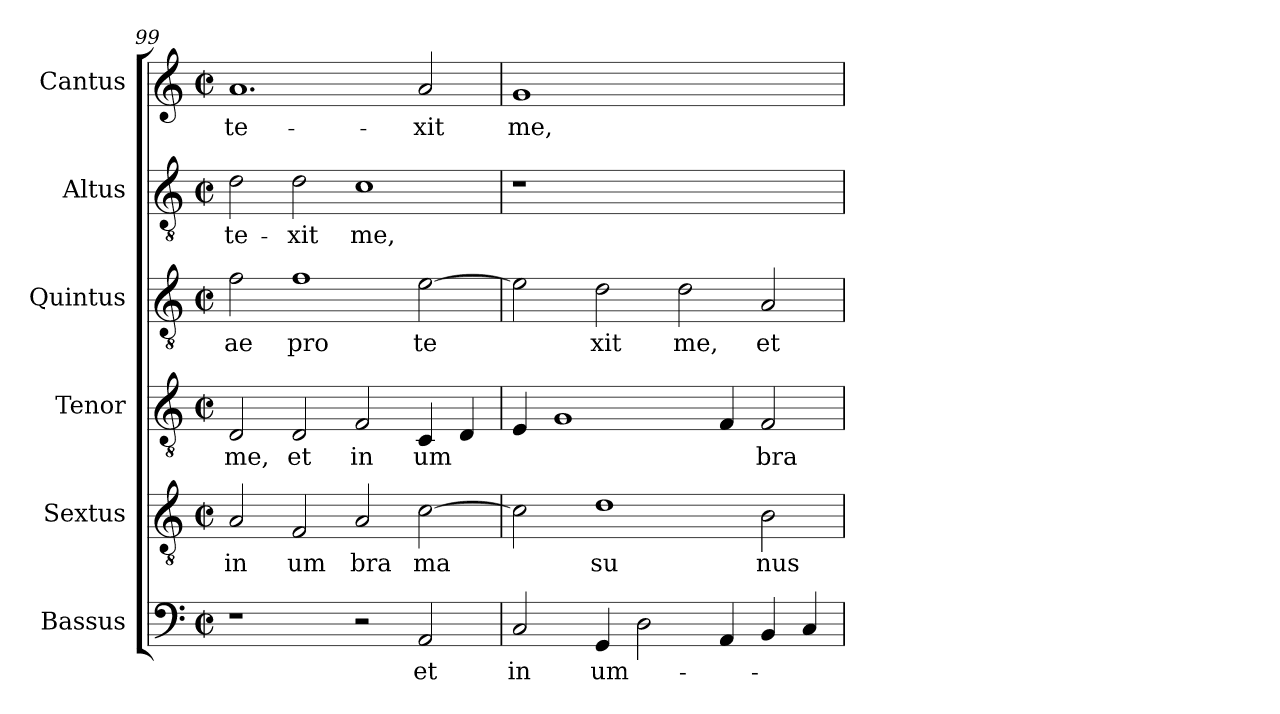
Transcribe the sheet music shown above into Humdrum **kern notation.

**kern	**text	**kern	**text	**kern	**text	**kern	**text	**kern	**text	**kern	**text
*part6	*part6	*part5	*part5	*part4	*part4	*part3	*part3	*part2	*part2	*part1	*part1
*staff6	*staff6	*staff5	*staff5	*staff4	*staff4	*staff3	*staff3	*staff2	*staff2	*staff1	*staff1
*I"Bassus	*	*I"Sextus	*	*I"Tenor	*	*I"Quintus	*	*I"Altus	*	*I"Cantus	*
*clefF4	*	*clefGv2	*	*clefGv2	*	*clefGv2	*	*clefGv2	*	*clefG2	*
*M2/2	*	*M2/2	*	*M2/2	*	*M2/2	*	*M2/2	*	*M2/2	*
*met(c|)	*	*met(c|)	*	*met(c|)	*	*met(c|)	*	*met(c|)	*	*met(c|)	*
=99	=99	=99	=99	=99	=99	=99	=99	=99	=99	=99	=99
!	!	!	!LO:LY:b:cj	!	!LO:LY:b:cj	!	!LO:LY:b:cj	!	!LO:LY:b:cj	!	!LO:LY:b:cj
1r	.	2A/	in	2D/	me,	2f\	ae	2d\	-te-	1.a	-te-
!	!	!	!LO:LY:b:cj	!	!LO:LY:b:cj	!	!LO:LY:b:cj	!	!LO:LY:b:cj	!	!
.	.	2F/	um	2D/	et	1f	pro	2d\	-xit	.	.
!	!	!	!LO:LY:b:cj	!	!LO:LY:b:cj	!	!	!	!LO:LY:b:cj	!	!
2r	.	2A/	bra	2F/	in	.	.	1c	me,	.	.
!	!LO:LY:b:cj	!	!LO:LY:b	!	!LO:LY:b	!	!LO:LY:b:cj	!	!	!	!LO:LY:b:cj
2AA/	et	[>2c\	ma	4C/	um	[>2e\	te	.	.	2a/	-xit
.	.	.	.	4D/	.	.	.	.	.	.	.
=100	=100	=100	=100	=100	=100	=100	=100	=100	=100	=100	=100
!	!LO:LY:b:cj	!	!	!	!	!	!	!	!	!	!LO:LY:b:cj
2C/	in	2c\]	.	4E/	.	2e\]	.	1r	.	1g	me,
.	.	.	.	1G	.	.	.	.	.	.	.
!	!LO:LY:b	!	!LO:LY:b:cj	!	!	!	!LO:LY:b:cj	!	!	!	!
4GG/	um-	1d	su	.	.	2d\	xit	.	.	.	.
2D\	.	.	.	.	.	.	.	.	.	.	.
!	!	!	!	!	!	!	!LO:LY:b:cj	!	!	!	!
.	.	.	.	.	.	2d\	me,	1ryy	.	1ryy	.
4AA/	.	.	.	4F/	.	.	.	.	.	.	.
!	!	!	!LO:LY:b:cj	!	!LO:LY:b:cj	!	!LO:LY:b:cj	!	!	!	!
4BB/	.	2B\	nus	2F/	bra	2A/	et	.	.	.	.
4C/	.	.	.	.	.	.	.	.	.	.	.
=	=	=	=	=	=	=	=	=	=	=	=
*-	*-	*-	*-	*-	*-	*-	*-	*-	*-	*-	*-
